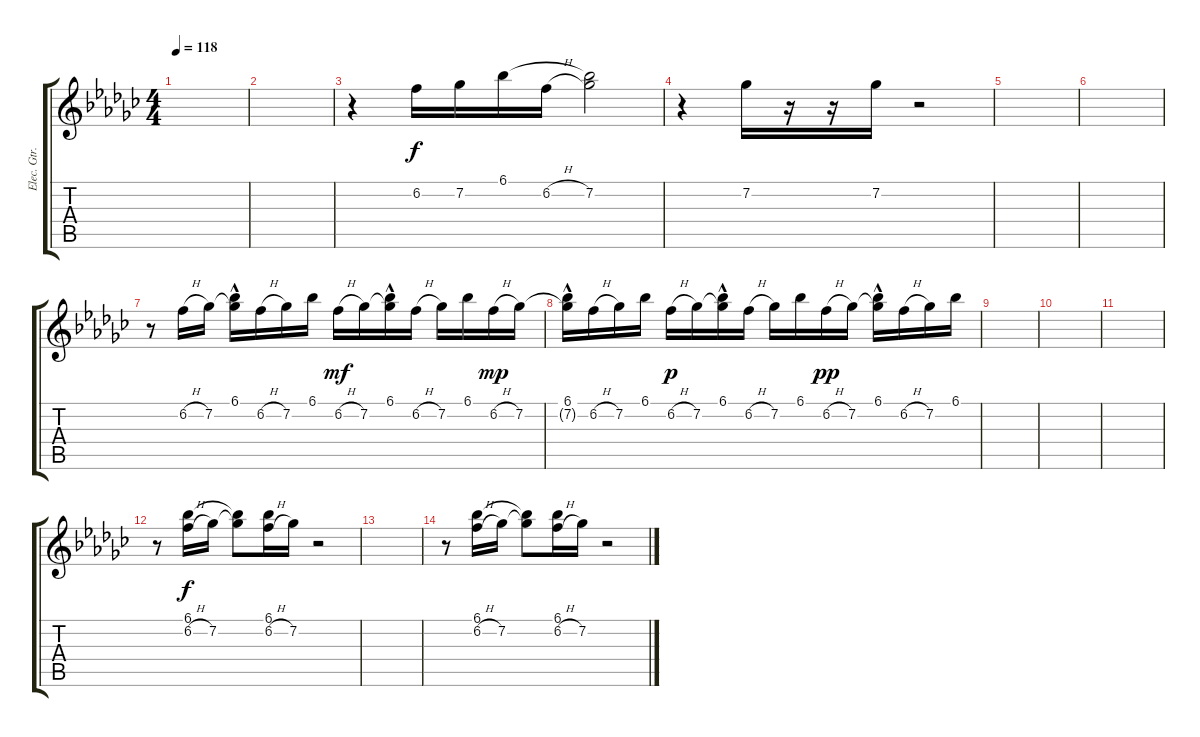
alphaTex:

\track ("Elec. Gtr. 1" "Elec. Gtr.") {instrument overdrivenguitar}
\staff {score tabs}
\tuning (E4 B3 G3 D3 A2 E2) {hide}
\ts (4 4)
\tempo 118
\clef g2
\ks ebminor
|
|
r.4 6.2.16 7.2.16 6.1.16 6.2{h}.16 (6.1{t} 7.2).2 |
r.4 7.2.16 r.16 r.16 7.2.16 r.2 |
|
|
r.8 6.2{h}.16 7.2.16 (6.1{hac} 7.2{t}).16 6.2{h}.16 7.2.16 6.1.16 6.2{h}.16{dy mf} 7.2.16 (6.1{hac} 7.2{t}).16 6.2{h}.16 7.2.16 6.1.16 6.2{h}.16{dy mp} 7.2.16 |
(6.1{hac} 7.2{t}).16 6.2{h}.16 7.2.16 6.1.16 6.2{h}.16{dy p} 7.2.16 (6.1{hac} 7.2{t}).16 6.2{h}.16 7.2.16 6.1.16 6.2{h}.16{dy pp} 7.2.16 (6.1{hac} 7.2{t}).16 6.2{h}.16 7.2.16 6.1.16 |
|
|
|
r.8 (6.1 6.2{h}).16{dy f} 7.2.16 (6.1{t} 7.2{t}).8 (6.1 6.2{h}).16 7.2.16 r.2 |
|
r.8 (6.1 6.2{h}).16 7.2.16 (6.1{t} 7.2{t}).8 (6.1 6.2{h}).16 7.2.16 r.2
